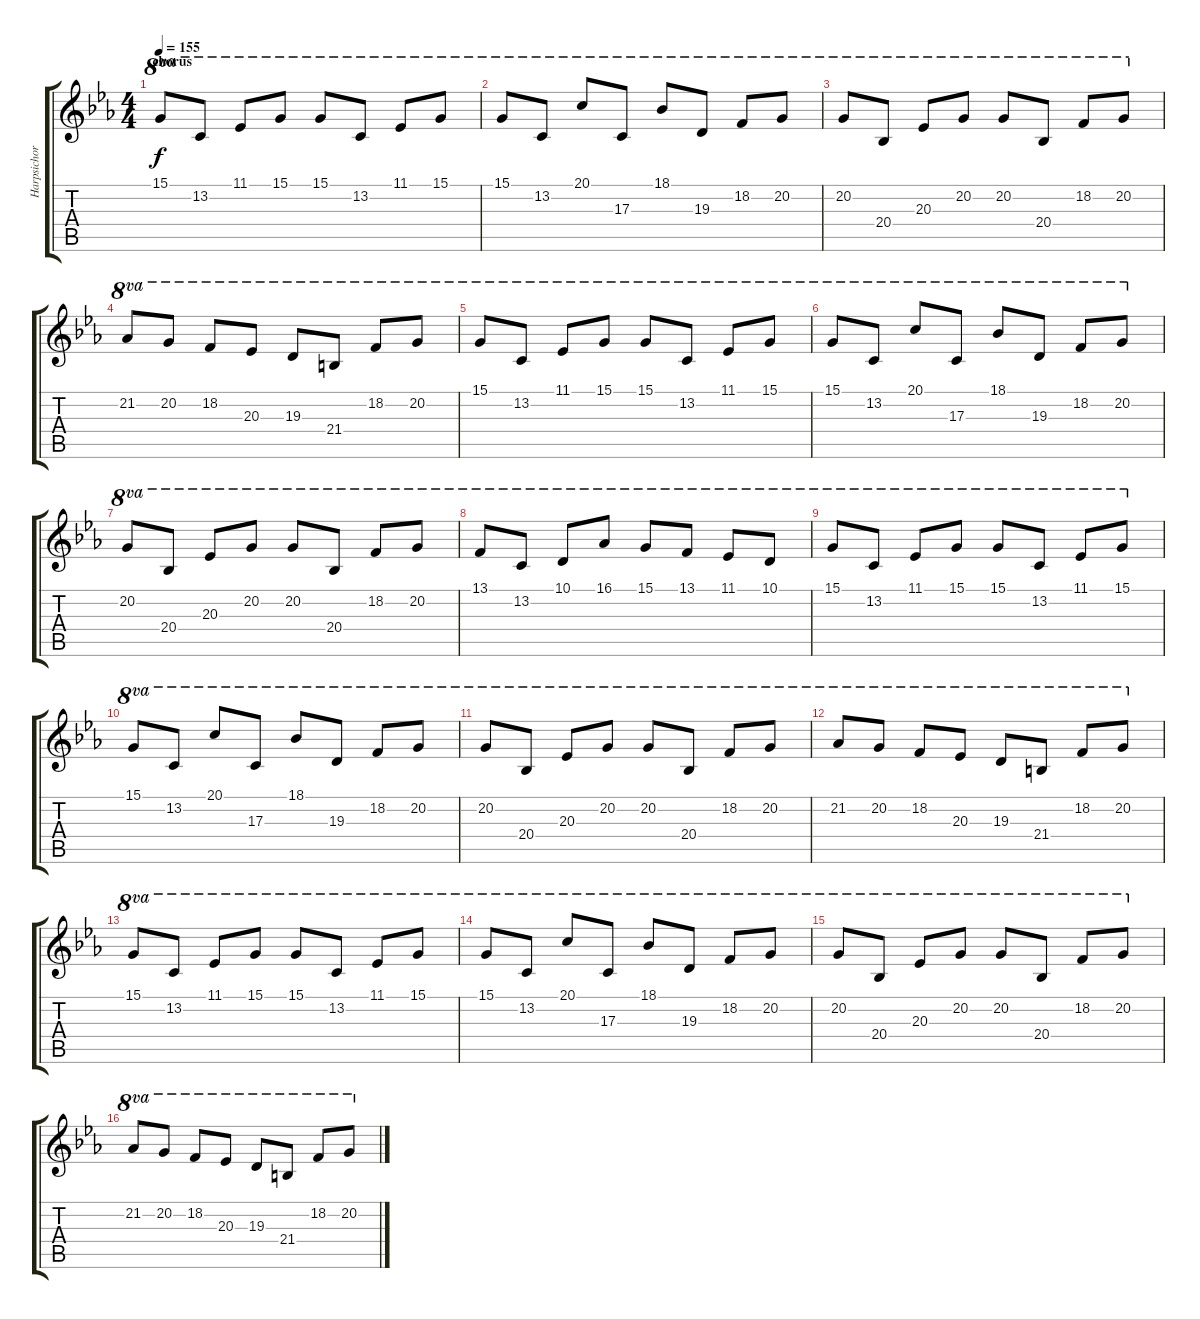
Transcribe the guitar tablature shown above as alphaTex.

\track ("Harpsichord" "Harpsichor") {instrument harpsichord}
\staff {score tabs}
\tuning (E4 B3 G3 D3 A2 E2) {hide}
\ts (4 4)
\section ("" "chorus")
\tempo 155
\clef g2
\ks cminor
15.1.8{ot 8va dy f} 13.2.8{ot 8va} 11.1.8{ot 8va} 15.1.8{ot 8va} 15.1.8{ot 8va} 13.2.8{ot 8va} 11.1.8{ot 8va} 15.1.8{ot 8va} |
15.1.8{ot 8va} 13.2.8{ot 8va} 20.1.8{ot 8va} 17.3.8{ot 8va} 18.1.8{ot 8va} 19.3.8{ot 8va} 18.2.8{ot 8va} 20.2.8{ot 8va} |
20.2.8{ot 8va} 20.4.8{ot 8va} 20.3.8{ot 8va} 20.2.8{ot 8va} 20.2.8{ot 8va} 20.4.8{ot 8va} 18.2.8{ot 8va} 20.2.8{ot 8va} |
21.2.8{ot 8va} 20.2.8{ot 8va} 18.2.8{ot 8va} 20.3.8{ot 8va} 19.3.8{ot 8va} 21.4.8{ot 8va} 18.2.8{ot 8va} 20.2.8{ot 8va} |
15.1.8{ot 8va} 13.2.8{ot 8va} 11.1.8{ot 8va} 15.1.8{ot 8va} 15.1.8{ot 8va} 13.2.8{ot 8va} 11.1.8{ot 8va} 15.1.8{ot 8va} |
15.1.8{ot 8va} 13.2.8{ot 8va} 20.1.8{ot 8va} 17.3.8{ot 8va} 18.1.8{ot 8va} 19.3.8{ot 8va} 18.2.8{ot 8va} 20.2.8{ot 8va} |
20.2.8{ot 8va} 20.4.8{ot 8va} 20.3.8{ot 8va} 20.2.8{ot 8va} 20.2.8{ot 8va} 20.4.8{ot 8va} 18.2.8{ot 8va} 20.2.8{ot 8va} |
13.1.8{ot 8va} 13.2.8{ot 8va} 10.1.8{ot 8va} 16.1.8{ot 8va} 15.1.8{ot 8va} 13.1.8{ot 8va} 11.1.8{ot 8va} 10.1.8{ot 8va} |
15.1.8{ot 8va} 13.2.8{ot 8va} 11.1.8{ot 8va} 15.1.8{ot 8va} 15.1.8{ot 8va} 13.2.8{ot 8va} 11.1.8{ot 8va} 15.1.8{ot 8va} |
15.1.8{ot 8va} 13.2.8{ot 8va} 20.1.8{ot 8va} 17.3.8{ot 8va} 18.1.8{ot 8va} 19.3.8{ot 8va} 18.2.8{ot 8va} 20.2.8{ot 8va} |
20.2.8{ot 8va} 20.4.8{ot 8va} 20.3.8{ot 8va} 20.2.8{ot 8va} 20.2.8{ot 8va} 20.4.8{ot 8va} 18.2.8{ot 8va} 20.2.8{ot 8va} |
21.2.8{ot 8va} 20.2.8{ot 8va} 18.2.8{ot 8va} 20.3.8{ot 8va} 19.3.8{ot 8va} 21.4.8{ot 8va} 18.2.8{ot 8va} 20.2.8{ot 8va} |
15.1.8{ot 8va} 13.2.8{ot 8va} 11.1.8{ot 8va} 15.1.8{ot 8va} 15.1.8{ot 8va} 13.2.8{ot 8va} 11.1.8{ot 8va} 15.1.8{ot 8va} |
15.1.8{ot 8va} 13.2.8{ot 8va} 20.1.8{ot 8va} 17.3.8{ot 8va} 18.1.8{ot 8va} 19.3.8{ot 8va} 18.2.8{ot 8va} 20.2.8{ot 8va} |
20.2.8{ot 8va} 20.4.8{ot 8va} 20.3.8{ot 8va} 20.2.8{ot 8va} 20.2.8{ot 8va} 20.4.8{ot 8va} 18.2.8{ot 8va} 20.2.8{ot 8va} |
21.2.8{ot 8va} 20.2.8{ot 8va} 18.2.8{ot 8va} 20.3.8{ot 8va} 19.3.8{ot 8va} 21.4.8{ot 8va} 18.2.8{ot 8va} 20.2.8{ot 8va}
